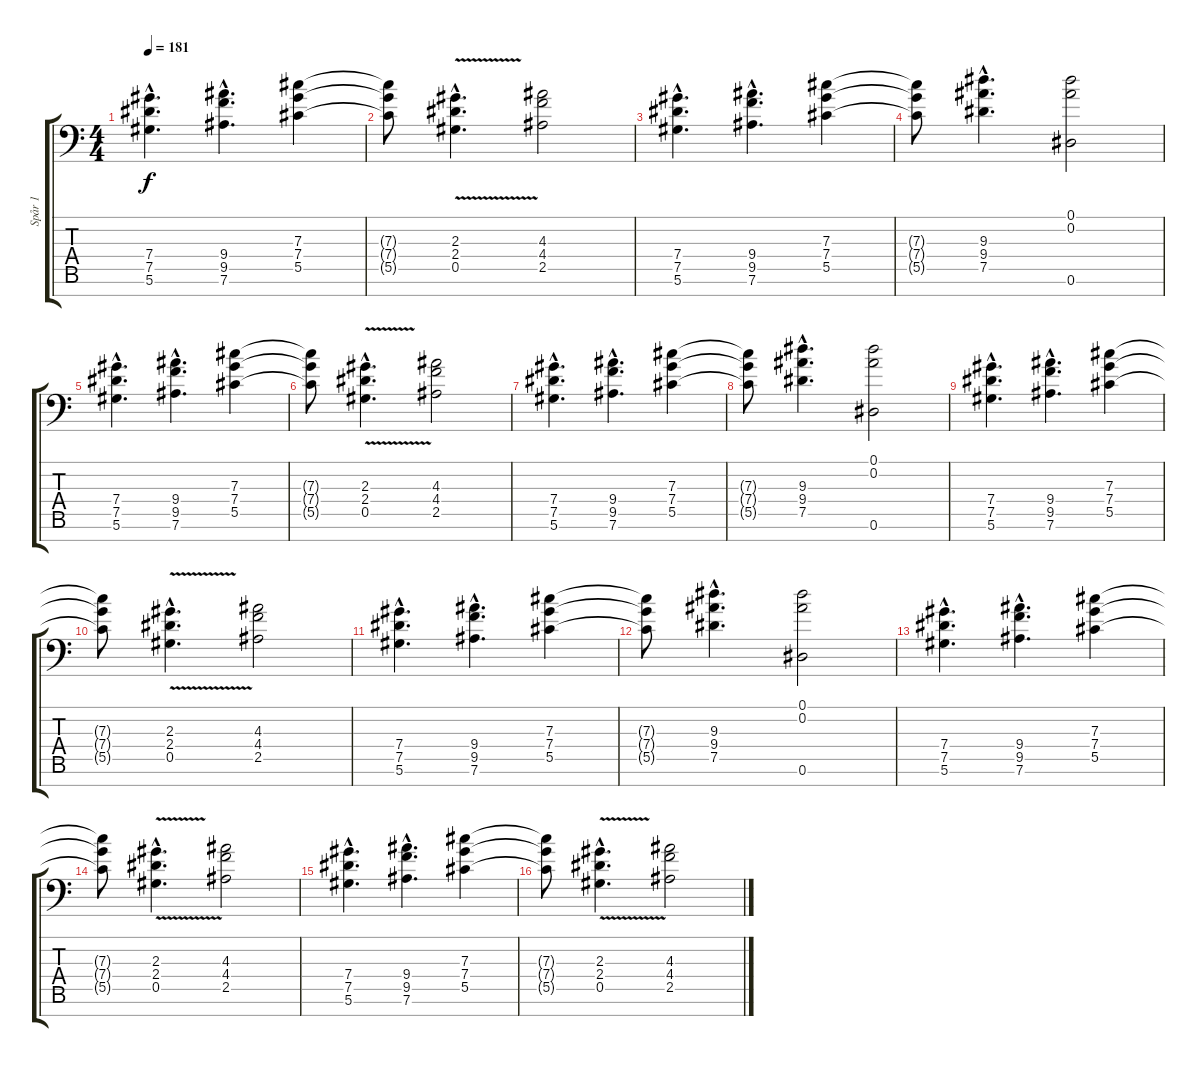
\track ("Spår 1" "Spår 1") {instrument overdrivenguitar}
\staff {score tabs}
\tuning (Eb4 Bb3 Gb3 Db3 Ab2 Eb2 Bb1) {hide}
\ts (4 4)
\tempo 181
\clef f4
\ks c
(7.4{hac} 7.5{hac} 5.6{hac}).4{d dy f} (9.4{hac} 9.5{hac} 7.6{hac}).4{d} (7.3 7.4 5.5).4 |
(7.3{t} 7.4{t} 5.5{t}).8 (2.3{v hac} 2.4{v hac} 0.5{v hac}).4{d} (4.3 4.4 2.5).2 |
(7.4{hac} 7.5{hac} 5.6{hac}).4{d} (9.4{hac} 9.5{hac} 7.6{hac}).4{d} (7.3 7.4 5.5).4 |
(7.3{t} 7.4{t} 5.5{t}).8 (9.3{hac} 9.4{hac} 7.5{hac}).4{d} (0.1 0.2 0.6).2 |
(7.4{hac} 7.5{hac} 5.6{hac}).4{d} (9.4{hac} 9.5{hac} 7.6{hac}).4{d} (7.3 7.4 5.5).4 |
(7.3{t} 7.4{t} 5.5{t}).8 (2.3{v hac} 2.4{v hac} 0.5{v hac}).4{d} (4.3 4.4 2.5).2 |
(7.4{hac} 7.5{hac} 5.6{hac}).4{d} (9.4{hac} 9.5{hac} 7.6{hac}).4{d} (7.3 7.4 5.5).4 |
(7.3{t} 7.4{t} 5.5{t}).8 (9.3{hac} 9.4{hac} 7.5{hac}).4{d} (0.1 0.2 0.6).2 |
(7.4{hac} 7.5{hac} 5.6{hac}).4{d} (9.4{hac} 9.5{hac} 7.6{hac}).4{d} (7.3 7.4 5.5).4 |
(7.3{t} 7.4{t} 5.5{t}).8 (2.3{v hac} 2.4{v hac} 0.5{v hac}).4{d} (4.3 4.4 2.5).2 |
(7.4{hac} 7.5{hac} 5.6{hac}).4{d} (9.4{hac} 9.5{hac} 7.6{hac}).4{d} (7.3 7.4 5.5).4 |
(7.3{t} 7.4{t} 5.5{t}).8 (9.3{hac} 9.4{hac} 7.5{hac}).4{d} (0.1 0.2 0.6).2 |
(7.4{hac} 7.5{hac} 5.6{hac}).4{d} (9.4{hac} 9.5{hac} 7.6{hac}).4{d} (7.3 7.4 5.5).4 |
(7.3{t} 7.4{t} 5.5{t}).8 (2.3{v hac} 2.4{v hac} 0.5{v hac}).4{d} (4.3 4.4 2.5).2 |
(7.4{hac} 7.5{hac} 5.6{hac}).4{d} (9.4{hac} 9.5{hac} 7.6{hac}).4{d} (7.3 7.4 5.5).4 |
(7.3{t} 7.4{t} 5.5{t}).8 (2.3{v hac} 2.4{v hac} 0.5{v hac}).4{d} (4.3 4.4 2.5).2
